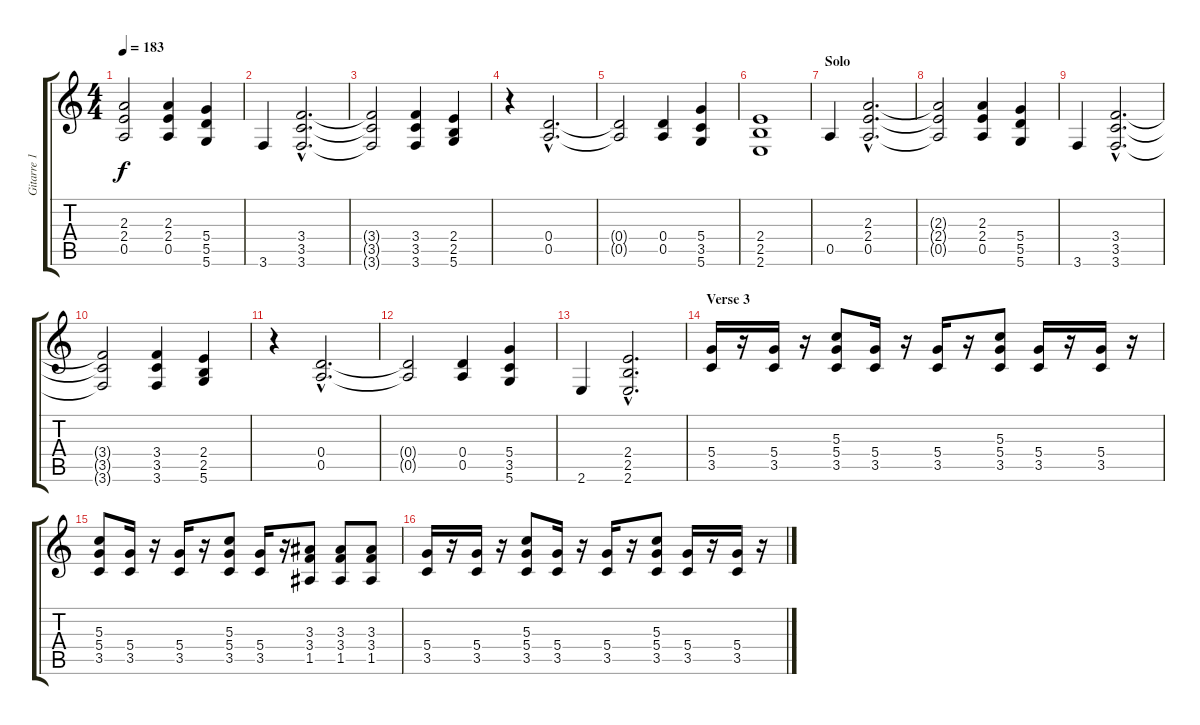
\track ("Gitarre 1 - Farin Urlaub" "Gitarre 1 ") {instrument distortionguitar}
\staff {score tabs}
\tuning (E4 B3 G3 D3 A2 D2) {hide}
\ts (4 4)
\tempo 183
\clef g2
\ks c
(2.3{t} 2.4{t} 0.5{t}).2{dy f} (2.3 2.4 0.5).4 (5.4 5.5 5.6).4 |
3.6.4 (3.4{hac} 3.5{hac} 3.6{hac}).2{d} |
(3.4{t} 3.5{t} 3.6{t}).2 (3.4 3.5 3.6).4 (2.4 2.5 5.6).4 |
r.4 (0.4{hac} 0.5{hac}).2{d} |
(0.4{t} 0.5{t}).2 (0.4 0.5).4 (5.4 3.5 5.6).4 |
(2.4 2.5 2.6).1 |
\section ("" "Solo")
0.5.4 (2.3{hac} 2.4{hac} 0.5{hac}).2{d} |
(2.3{t} 2.4{t} 0.5{t}).2 (2.3 2.4 0.5).4 (5.4 5.5 5.6).4 |
3.6.4 (3.4{hac} 3.5{hac} 3.6{hac}).2{d} |
(3.4{t} 3.5{t} 3.6{t}).2 (3.4 3.5 3.6).4 (2.4 2.5 5.6).4 |
r.4 (0.4{hac} 0.5{hac}).2{d} |
(0.4{t} 0.5{t}).2 (0.4 0.5).4 (5.4 3.5 5.6).4 |
2.6.4 (2.4{hac} 2.5{hac} 2.6{hac}).2{d} |
\section ("" "Verse 3")
(5.4 3.5).16 r.16 (5.4 3.5).16 r.16 (5.3 5.4 3.5).8 (5.4 3.5).16 r.16 (5.4 3.5).16 r.16 (5.3 5.4 3.5).8 (5.4 3.5).16 r.16 (5.4 3.5).16 r.16 |
(5.3 5.4 3.5).8 (5.4 3.5).16 r.16 (5.4 3.5).16 r.16 (5.3 5.4 3.5).8 (5.4 3.5).16 r.16 (3.3 3.4 1.5).8 (3.3 3.4 1.5).8 (3.3 3.4 1.5).8 |
(5.4 3.5).16 r.16 (5.4 3.5).16 r.16 (5.3 5.4 3.5).8 (5.4 3.5).16 r.16 (5.4 3.5).16 r.16 (5.3 5.4 3.5).8 (5.4 3.5).16 r.16 (5.4 3.5).16 r.16
